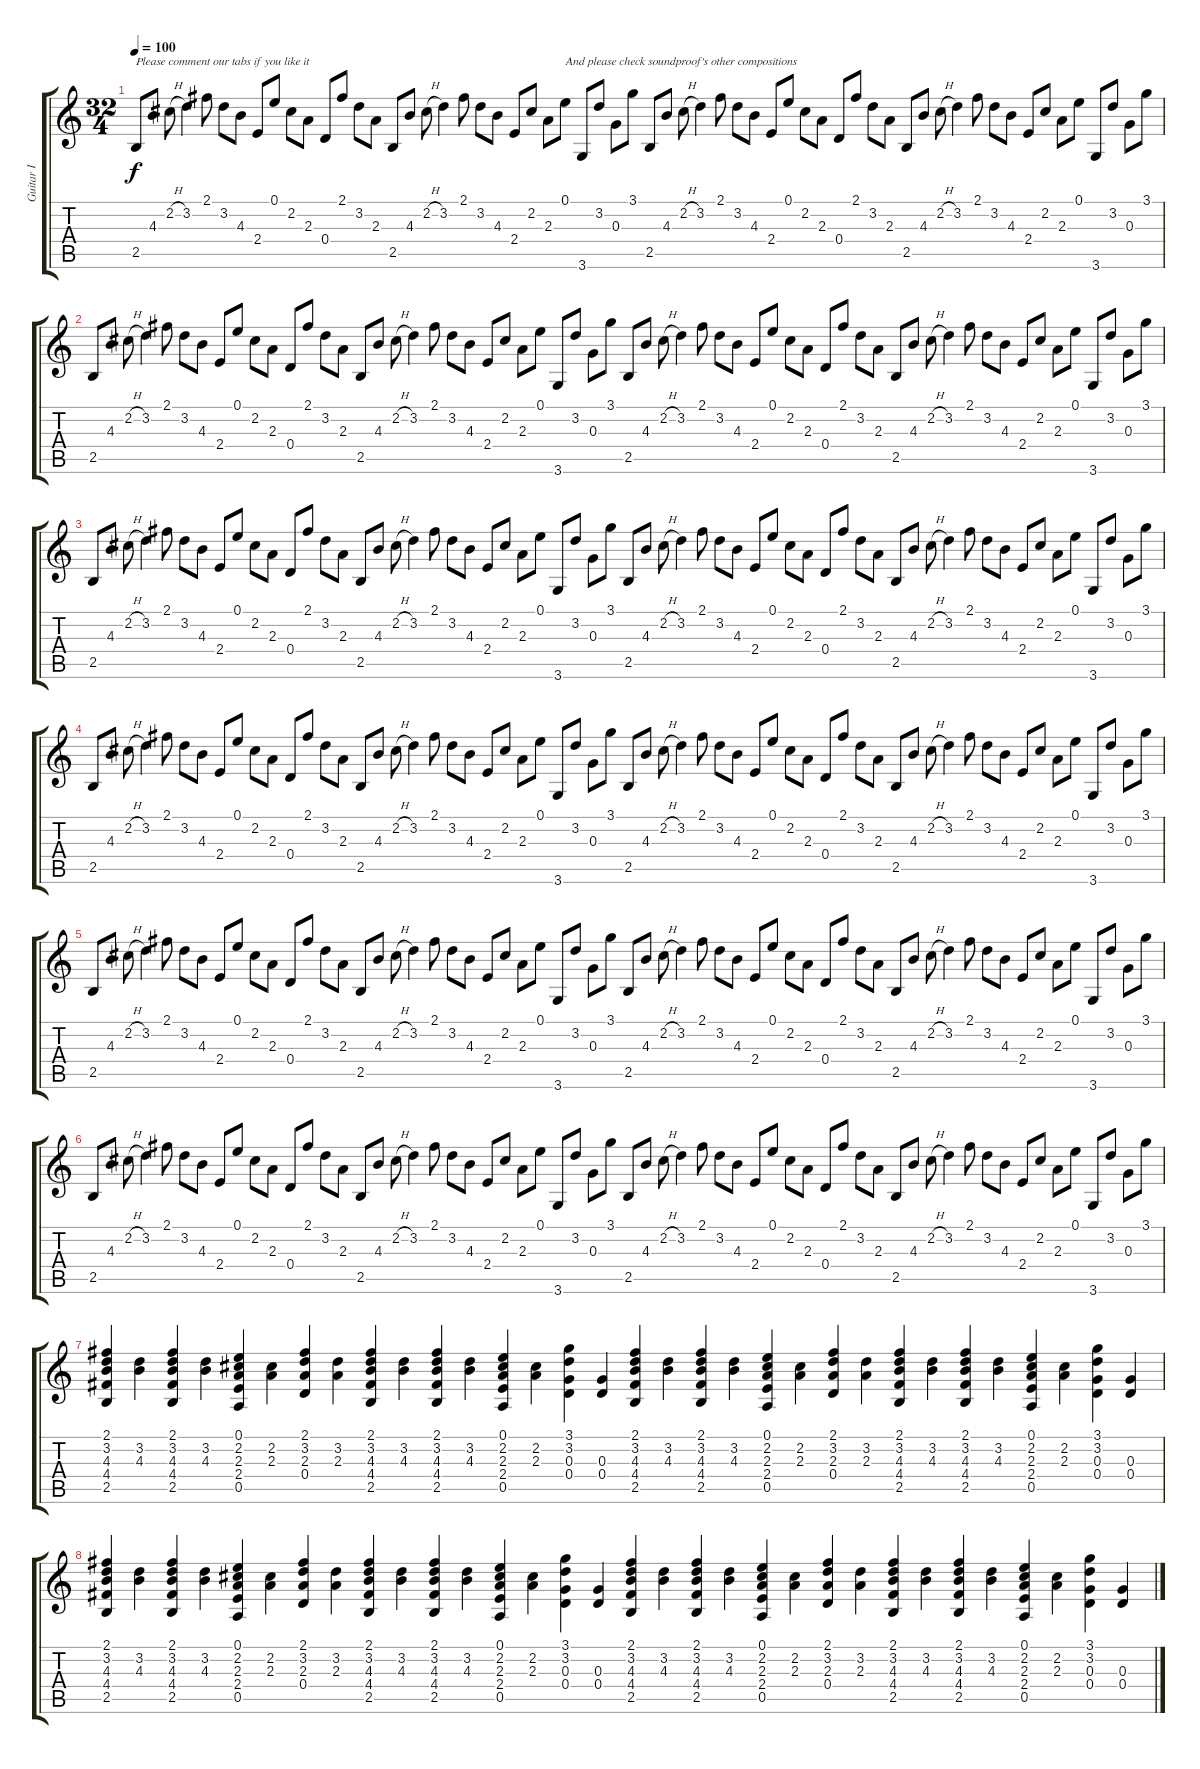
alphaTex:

\track ("Guitar I" "Guitar I") {instrument acousticguitarsteel}
\staff {score tabs}
\tuning (E4 B3 G3 D3 A2 E2) {hide}
\ts (32 4)
\tempo 100
\clef g2
\ks c
2.5.8{txt "Please comment our tabs if you like it" dy f instrument acousticguitarsteel} 4.3.8 2.2{h}.8 3.2.4 2.1.8 3.2.8 4.3.8 2.4.8 0.1.8 2.2.8 2.3.8 0.4.8 2.1.8 3.2.8 2.3.8 2.5.8 4.3.8 2.2{h}.8 3.2.4 2.1.8 3.2.8 4.3.8 2.4.8 2.2.8 2.3.8 0.1.8{txt "And please check soundproof's other compositions"} 3.6.8 3.2.8 0.3.8 3.1.8 2.5.8 4.3.8 2.2{h}.8 3.2.4 2.1.8 3.2.8 4.3.8 2.4.8 0.1.8 2.2.8 2.3.8 0.4.8 2.1.8 3.2.8 2.3.8 2.5.8 4.3.8 2.2{h}.8 3.2.4 2.1.8 3.2.8 4.3.8 2.4.8 2.2.8 2.3.8 0.1.8 3.6.8 3.2.8 0.3.8 3.1.8 |
2.5.8 4.3.8 2.2{h}.8 3.2.4 2.1.8 3.2.8 4.3.8 2.4.8 0.1.8 2.2.8 2.3.8 0.4.8 2.1.8 3.2.8 2.3.8 2.5.8 4.3.8 2.2{h}.8 3.2.4 2.1.8 3.2.8 4.3.8 2.4.8 2.2.8 2.3.8 0.1.8 3.6.8 3.2.8 0.3.8 3.1.8 2.5.8 4.3.8 2.2{h}.8 3.2.4 2.1.8 3.2.8 4.3.8 2.4.8 0.1.8 2.2.8 2.3.8 0.4.8 2.1.8 3.2.8 2.3.8 2.5.8 4.3.8 2.2{h}.8 3.2.4 2.1.8 3.2.8 4.3.8 2.4.8 2.2.8 2.3.8 0.1.8 3.6.8 3.2.8 0.3.8 3.1.8 |
2.5.8 4.3.8 2.2{h}.8 3.2.4 2.1.8 3.2.8 4.3.8 2.4.8 0.1.8 2.2.8 2.3.8 0.4.8 2.1.8 3.2.8 2.3.8 2.5.8 4.3.8 2.2{h}.8 3.2.4 2.1.8 3.2.8 4.3.8 2.4.8 2.2.8 2.3.8 0.1.8 3.6.8 3.2.8 0.3.8 3.1.8 2.5.8 4.3.8 2.2{h}.8 3.2.4 2.1.8 3.2.8 4.3.8 2.4.8 0.1.8 2.2.8 2.3.8 0.4.8 2.1.8 3.2.8 2.3.8 2.5.8 4.3.8 2.2{h}.8 3.2.4 2.1.8 3.2.8 4.3.8 2.4.8 2.2.8 2.3.8 0.1.8 3.6.8 3.2.8 0.3.8 3.1.8 |
2.5.8 4.3.8 2.2{h}.8 3.2.4 2.1.8 3.2.8 4.3.8 2.4.8 0.1.8 2.2.8 2.3.8 0.4.8 2.1.8 3.2.8 2.3.8 2.5.8 4.3.8 2.2{h}.8 3.2.4 2.1.8 3.2.8 4.3.8 2.4.8 2.2.8 2.3.8 0.1.8 3.6.8 3.2.8 0.3.8 3.1.8 2.5.8 4.3.8 2.2{h}.8 3.2.4 2.1.8 3.2.8 4.3.8 2.4.8 0.1.8 2.2.8 2.3.8 0.4.8 2.1.8 3.2.8 2.3.8 2.5.8 4.3.8 2.2{h}.8 3.2.4 2.1.8 3.2.8 4.3.8 2.4.8 2.2.8 2.3.8 0.1.8 3.6.8 3.2.8 0.3.8 3.1.8 |
2.5.8 4.3.8 2.2{h}.8 3.2.4 2.1.8 3.2.8 4.3.8 2.4.8 0.1.8 2.2.8 2.3.8 0.4.8 2.1.8 3.2.8 2.3.8 2.5.8 4.3.8 2.2{h}.8 3.2.4 2.1.8 3.2.8 4.3.8 2.4.8 2.2.8 2.3.8 0.1.8 3.6.8 3.2.8 0.3.8 3.1.8 2.5.8 4.3.8 2.2{h}.8 3.2.4 2.1.8 3.2.8 4.3.8 2.4.8 0.1.8 2.2.8 2.3.8 0.4.8 2.1.8 3.2.8 2.3.8 2.5.8 4.3.8 2.2{h}.8 3.2.4 2.1.8 3.2.8 4.3.8 2.4.8 2.2.8 2.3.8 0.1.8 3.6.8 3.2.8 0.3.8 3.1.8 |
2.5.8 4.3.8 2.2{h}.8 3.2.4 2.1.8 3.2.8 4.3.8 2.4.8 0.1.8 2.2.8 2.3.8 0.4.8 2.1.8 3.2.8 2.3.8 2.5.8 4.3.8 2.2{h}.8 3.2.4 2.1.8 3.2.8 4.3.8 2.4.8 2.2.8 2.3.8 0.1.8 3.6.8 3.2.8 0.3.8 3.1.8 2.5.8 4.3.8 2.2{h}.8 3.2.4 2.1.8 3.2.8 4.3.8 2.4.8 0.1.8 2.2.8 2.3.8 0.4.8 2.1.8 3.2.8 2.3.8 2.5.8 4.3.8 2.2{h}.8 3.2.4 2.1.8 3.2.8 4.3.8 2.4.8 2.2.8 2.3.8 0.1.8 3.6.8 3.2.8 0.3.8 3.1.8 |
(2.1 3.2 4.3 4.4 2.5).4 (3.2 4.3).4 (2.1 3.2 4.3 4.4 2.5).4 (3.2 4.3).4 (0.1 2.2 2.3 2.4 0.5).4 (2.2 2.3).4 (2.1 3.2 2.3 0.4).4 (3.2 2.3).4 (2.1 3.2 4.3 4.4 2.5).4 (3.2 4.3).4 (2.1 3.2 4.3 4.4 2.5).4 (3.2 4.3).4 (0.1 2.2 2.3 2.4 0.5).4 (2.2 2.3).4 (3.1 3.2 0.3 0.4).4 (0.3 0.4).4 (2.1 3.2 4.3 4.4 2.5).4 (3.2 4.3).4 (2.1 3.2 4.3 4.4 2.5).4 (3.2 4.3).4 (0.1 2.2 2.3 2.4 0.5).4 (2.2 2.3).4 (2.1 3.2 2.3 0.4).4 (3.2 2.3).4 (2.1 3.2 4.3 4.4 2.5).4 (3.2 4.3).4 (2.1 3.2 4.3 4.4 2.5).4 (3.2 4.3).4 (0.1 2.2 2.3 2.4 0.5).4 (2.2 2.3).4 (3.1 3.2 0.3 0.4).4 (0.3 0.4).4 |
(2.1 3.2 4.3 4.4 2.5).4 (3.2 4.3).4 (2.1 3.2 4.3 4.4 2.5).4 (3.2 4.3).4 (0.1 2.2 2.3 2.4 0.5).4 (2.2 2.3).4 (2.1 3.2 2.3 0.4).4 (3.2 2.3).4 (2.1 3.2 4.3 4.4 2.5).4 (3.2 4.3).4 (2.1 3.2 4.3 4.4 2.5).4 (3.2 4.3).4 (0.1 2.2 2.3 2.4 0.5).4 (2.2 2.3).4 (3.1 3.2 0.3 0.4).4 (0.3 0.4).4 (2.1 3.2 4.3 4.4 2.5).4 (3.2 4.3).4 (2.1 3.2 4.3 4.4 2.5).4 (3.2 4.3).4 (0.1 2.2 2.3 2.4 0.5).4 (2.2 2.3).4 (2.1 3.2 2.3 0.4).4 (3.2 2.3).4 (2.1 3.2 4.3 4.4 2.5).4 (3.2 4.3).4 (2.1 3.2 4.3 4.4 2.5).4 (3.2 4.3).4 (0.1 2.2 2.3 2.4 0.5).4 (2.2 2.3).4 (3.1 3.2 0.3 0.4).4 (0.3 0.4).4
